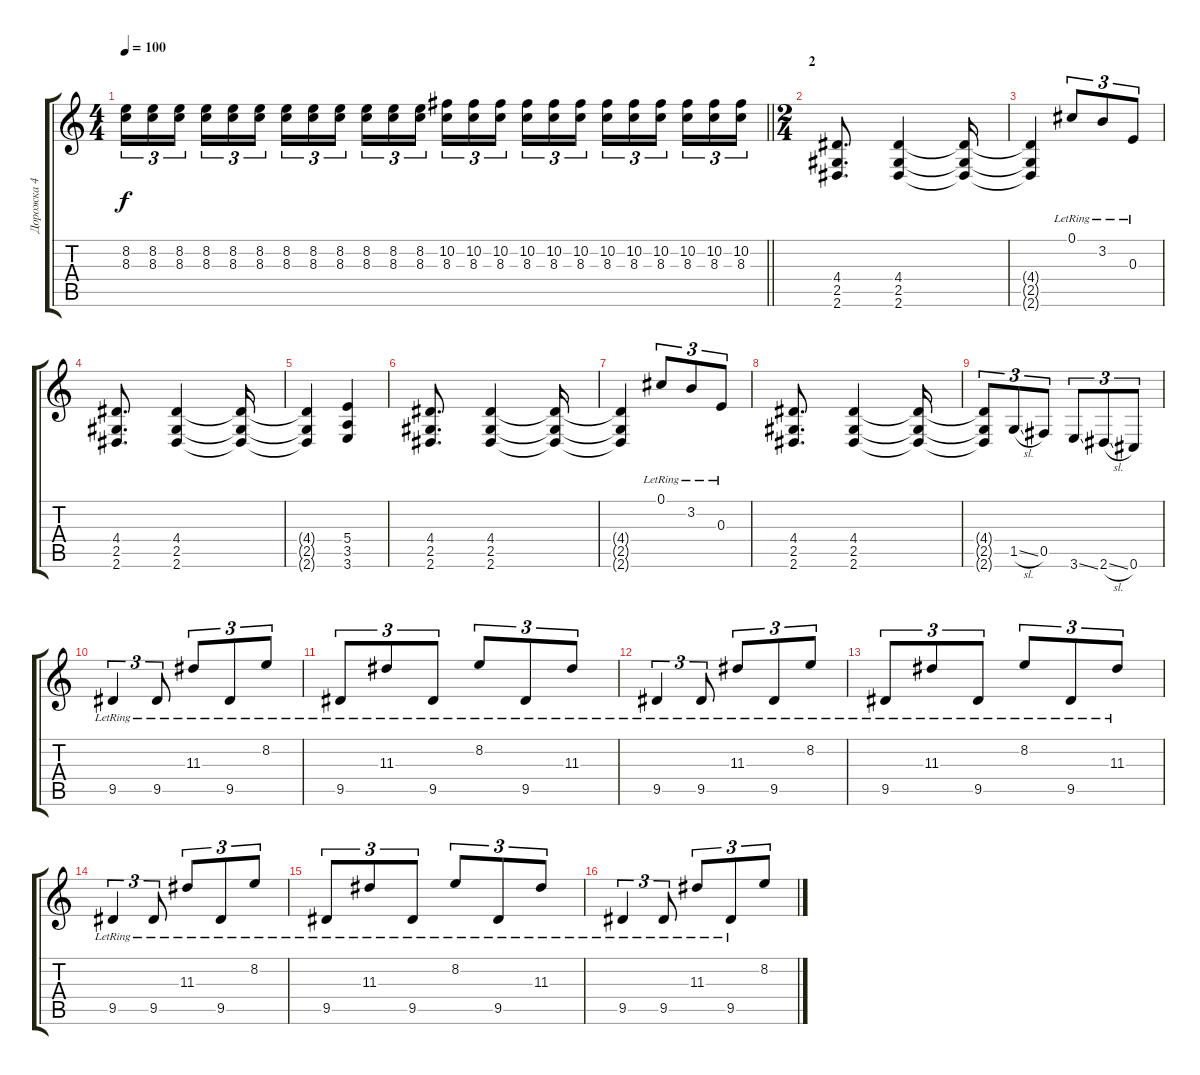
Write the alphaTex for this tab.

\track ("Дорожка 4" "Дорожка 4") {instrument distortionguitar}
\staff {score tabs}
\tuning (Db4 Ab3 E3 B2 Gb2 Db2) {hide}
\ts (4 4)
\tempo 100
\clef g2
\barLineRight lightlight
\ks c
(8.2 8.3).16{tu (3 2) dy f} (8.2 8.3).16{tu (3 2)} (8.2 8.3).16{tu (3 2) beam splitsecondary} (8.2 8.3).16{tu (3 2)} (8.2 8.3).16{tu (3 2)} (8.2 8.3).16{tu (3 2)} (8.2 8.3).16{tu (3 2)} (8.2 8.3).16{tu (3 2)} (8.2 8.3).16{tu (3 2) beam splitsecondary} (8.2 8.3).16{tu (3 2)} (8.2 8.3).16{tu (3 2)} (8.2 8.3).16{tu (3 2)} (10.2 8.3).16{tu (3 2)} (10.2 8.3).16{tu (3 2)} (10.2 8.3).16{tu (3 2) beam splitsecondary} (10.2 8.3).16{tu (3 2)} (10.2 8.3).16{tu (3 2)} (10.2 8.3).16{tu (3 2)} (10.2 8.3).16{tu (3 2)} (10.2 8.3).16{tu (3 2)} (10.2 8.3).16{tu (3 2) beam splitsecondary} (10.2 8.3).16{tu (3 2)} (10.2 8.3).16{tu (3 2)} (10.2 8.3).16{tu (3 2)} |
\ts (2 4)
\section ("" "2")
(4.4 2.5 2.6).8{d} (4.4 2.5 2.6).4 (4.4{t} 2.5{t} 2.6{t}).16 |
(4.4{t} 2.5{t} 2.6{t}).4 0.1{lr}.8{tu (3 2)} 3.2{lr}.8{tu (3 2)} 0.3{lr}.8{tu (3 2)} |
(4.4 2.5 2.6).8{d} (4.4 2.5 2.6).4 (4.4{t} 2.5{t} 2.6{t}).16 |
(4.4{t} 2.5{t} 2.6{t}).4 (5.4 3.5 3.6).4 |
(4.4 2.5 2.6).8{d} (4.4 2.5 2.6).4 (4.4{t} 2.5{t} 2.6{t}).16 |
(4.4{t} 2.5{t} 2.6{t}).4 0.1{lr}.8{tu (3 2)} 3.2{lr}.8{tu (3 2)} 0.3{lr}.8{tu (3 2)} |
(4.4 2.5 2.6).8{d} (4.4 2.5 2.6).4 (4.4{t} 2.5{t} 2.6{t}).16 |
(4.4{t} 2.5{t} 2.6{t}).8{tu (3 2)} 1.5{sl}.8{tu (3 2)} 0.5.8{tu (3 2)} 3.6{ss}.8{tu (3 2)} 2.6{sl}.8{tu (3 2)} 0.6.8{tu (3 2)} |
9.5{lr}.4{tu (3 2)} 9.5{lr}.8{tu (3 2)} 11.3{lr}.8{tu (3 2)} 9.5{lr}.8{tu (3 2)} 8.2{lr}.8{tu (3 2)} |
9.5{lr}.8{tu (3 2)} 11.3{lr}.8{tu (3 2)} 9.5{lr}.8{tu (3 2)} 8.2{lr}.8{tu (3 2)} 9.5{lr}.8{tu (3 2)} 11.3{lr}.8{tu (3 2)} |
9.5{lr}.4{tu (3 2)} 9.5{lr}.8{tu (3 2)} 11.3{lr}.8{tu (3 2)} 9.5{lr}.8{tu (3 2)} 8.2{lr}.8{tu (3 2)} |
9.5{lr}.8{tu (3 2)} 11.3{lr}.8{tu (3 2)} 9.5{lr}.8{tu (3 2)} 8.2{lr}.8{tu (3 2)} 9.5{lr}.8{tu (3 2)} 11.3{lr}.8{tu (3 2)} |
9.5{lr}.4{tu (3 2)} 9.5{lr}.8{tu (3 2)} 11.3{lr}.8{tu (3 2)} 9.5{lr}.8{tu (3 2)} 8.2{lr}.8{tu (3 2)} |
9.5{lr}.8{tu (3 2)} 11.3{lr}.8{tu (3 2)} 9.5{lr}.8{tu (3 2)} 8.2{lr}.8{tu (3 2)} 9.5{lr}.8{tu (3 2)} 11.3{lr}.8{tu (3 2)} |
9.5{lr}.4{tu (3 2)} 9.5{lr}.8{tu (3 2)} 11.3{lr}.8{tu (3 2)} 9.5{lr}.8{tu (3 2)} 8.2.8{tu (3 2)}
